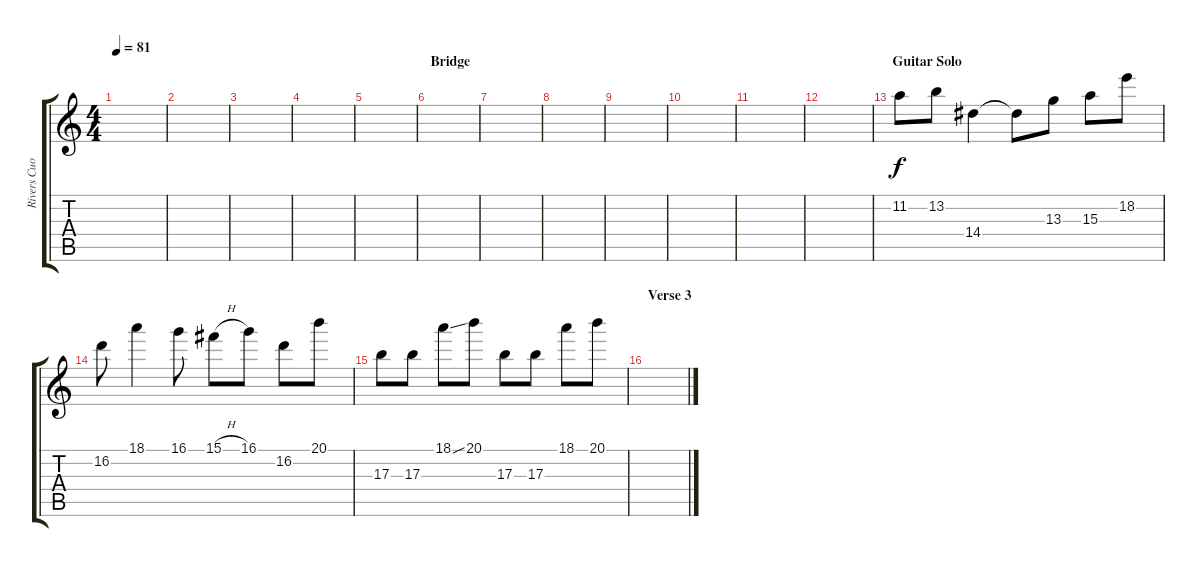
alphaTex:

\track ("Rivers Cuomo-Clean(Solo)" "Rivers Cuo") {instrument electricguitarclean}
\staff {score tabs}
\tuning (Eb4 Bb3 Gb3 Db3 Ab2 Eb2) {hide}
\ts (4 4)
\tempo 81
\clef g2
\ks c
|
|
|
|
|
\section ("" "Bridge")
|
|
|
|
|
|
|
\section ("" "Guitar Solo")
11.2.8 13.2.8 14.4.4 14.4{t}.8 13.3.8 15.3.8 18.2.8 |
16.2.8 18.1.4 16.1.8 15.1{h}.8 16.1.8 16.2.8 20.1.8 |
17.3.8 17.3.8 18.1{ss}.8 20.1.8 17.3.8 17.3.8 18.1.8 20.1.8 |
\section ("" "Verse 3")
